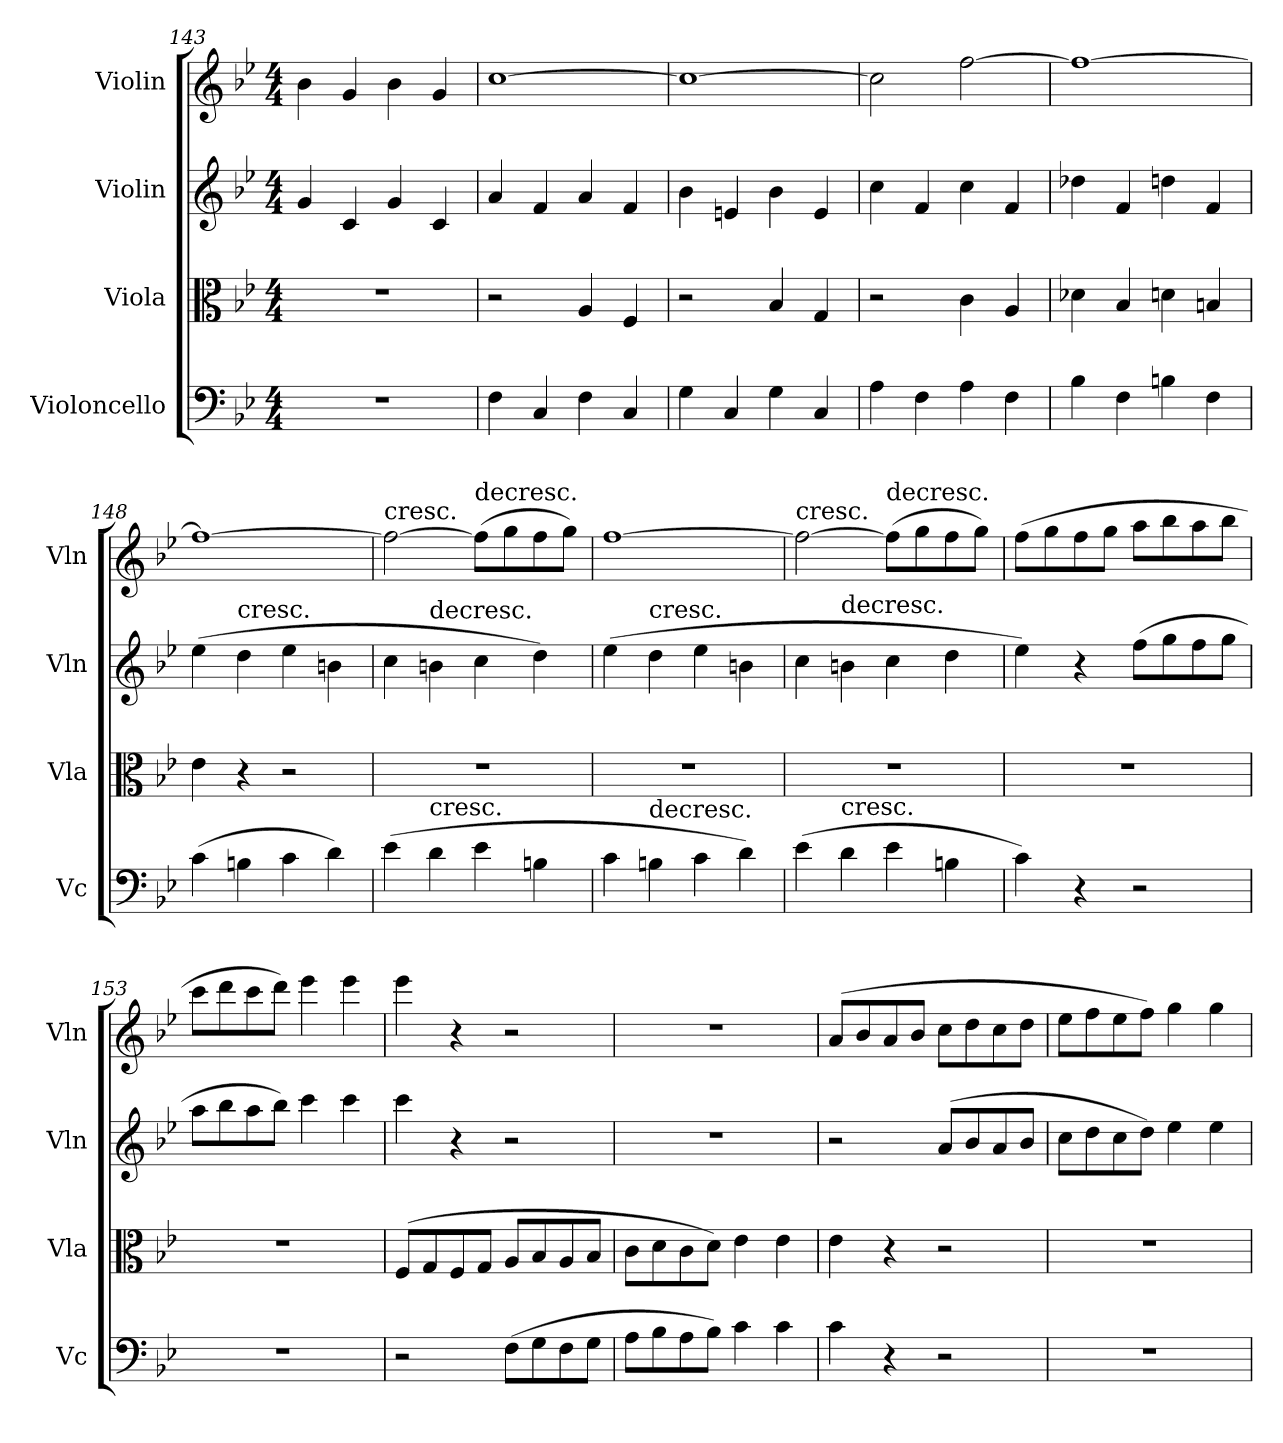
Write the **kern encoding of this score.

**kern	**kern	**kern	**kern
*part4	*part3	*part2	*part1
*staff4	*staff3	*staff2	*staff1
*I"Violoncello	*I"Viola	*I"Violin	*I"Violin
*I'Vc	*I'Vla	*I'Vln	*I'Vln
*clefF4	*clefC3	*clefG2	*clefG2
*k[b-e-]	*k[b-e-]	*k[b-e-]	*k[b-e-]
*B-:	*B-:	*B-:	*B-:
*M4/4	*M4/4	*M4/4	*M4/4
=143	=143	=143	=143
1r	1r	4g/	4b-\
.	.	4c/	4g/
.	.	4g/	4b-\
.	.	4c/	4g/
=144	=144	=144	=144
4F\	2r	4a/	[1cc
4C/	.	4f/	.
4F\	4A/	4a/	.
4C/	4F/	4f/	.
=145	=145	=145	=145
4G\	2r	4b-\	1cc_
4C/	.	4en/	.
4G\	4B-/	4b-\	.
4C/	4G/	4e/	.
=146	=146	=146	=146
4A\	2r	4cc\	2cc\]
4F\	.	4f/	.
4A\	4c\	4cc\	[2ff\
4F\	4A/	4f/	.
=147	=147	=147	=147
4B-\	4d-X\	4dd-X\	1ff_
4F\	4B-/	4f/	.
4Bn\	4dn\	4ddn\	.
4F\	4Bn/	4f/	.
=148	=148	=148	=148
(4c\	4e-\	(4ee-\	1ff_
!	!	!LO:TX:t=cresc.	!
4Bn\	4r	4dd\	.
4c\	2r	4ee-\	.
4d\)	.	4bn\	.
=149	=149	=149	=149
!	!	!	!LO:TX:t=cresc.
(4e-\	1r	4cc\	2ff\_
!	!	!LO:TX:t=decresc.	!
!LO:TX:t=cresc.	!	!	!
4d\	.	4bn\	.
!	!	!	!LO:TX:t=decresc.
4e-\	.	4cc\	(8ff\L]
.	.	.	8gg\
4Bn\	.	4dd\)	8ff\
.	.	.	8gg\J)
=150	=150	=150	=150
4c\	1r	(4ee-\	[1ff
!	!	!LO:TX:t=cresc.	!
!LO:TX:t=decresc.	!	!	!
4Bn\	.	4dd\	.
4c\	.	4ee-\	.
4d\)	.	4bn\	.
=151	=151	=151	=151
!	!	!	!LO:TX:t=cresc.
(4e-\	1r	4cc\	2ff\_
!	!	!LO:TX:t=decresc.	!
!LO:TX:t=cresc.	!	!	!
4d\	.	4bn\	.
!	!	!	!LO:TX:t=decresc.
4e-\	.	4cc\	(8ff\L]
.	.	.	8gg\
4Bn\	.	4dd\	8ff\
.	.	.	8gg\J)
=152	=152	=152	=152
4c\)	1r	4ee-\)	(8ff\L
.	.	.	8gg\
4r	.	4r	8ff\
.	.	.	8gg\J
2r	.	(8ff\L	8aa\L
.	.	8gg\	8bb-\
.	.	8ff\	8aa\
.	.	8gg\J	8bb-\J
=153	=153	=153	=153
1r	1r	8aa\L	8ccc\L
.	.	8bb-\	8ddd\
.	.	8aa\	8ccc\
.	.	8bb-\J)	8ddd\J)
.	.	4ccc\	4eee-\
.	.	4ccc\	4eee-\
=154	=154	=154	=154
2r	(8F/L	4ccc\	4eee-\
.	8G/	.	.
.	8F/	4r	4r
.	8G/J	.	.
(8F\L	8A/L	2r	2r
8G\	8B-/	.	.
8F\	8A/	.	.
8G\J	8B-/J	.	.
=155	=155	=155	=155
8A\L	8c\L	1r	1r
8B-\	8d\	.	.
8A\	8c\	.	.
8B-\J)	8d\J)	.	.
4c\	4e-\	.	.
4c\	4e-\	.	.
=156	=156	=156	=156
4c\	4e-\	2r	(8a/L
.	.	.	8b-/
4r	4r	.	8a/
.	.	.	8b-/J
2r	2r	(8a/L	8cc\L
.	.	8b-/	8dd\
.	.	8a/	8cc\
.	.	8b-/J	8dd\J
=157	=157	=157	=157
1r	1r	8cc\L	8ee-\L
.	.	8dd\	8ff\
.	.	8cc\	8ee-\
.	.	8dd\J)	8ff\J)
.	.	4ee-\	4gg\
.	.	4ee-\	4gg\
=	=	=	=
*-	*-	*-	*-
